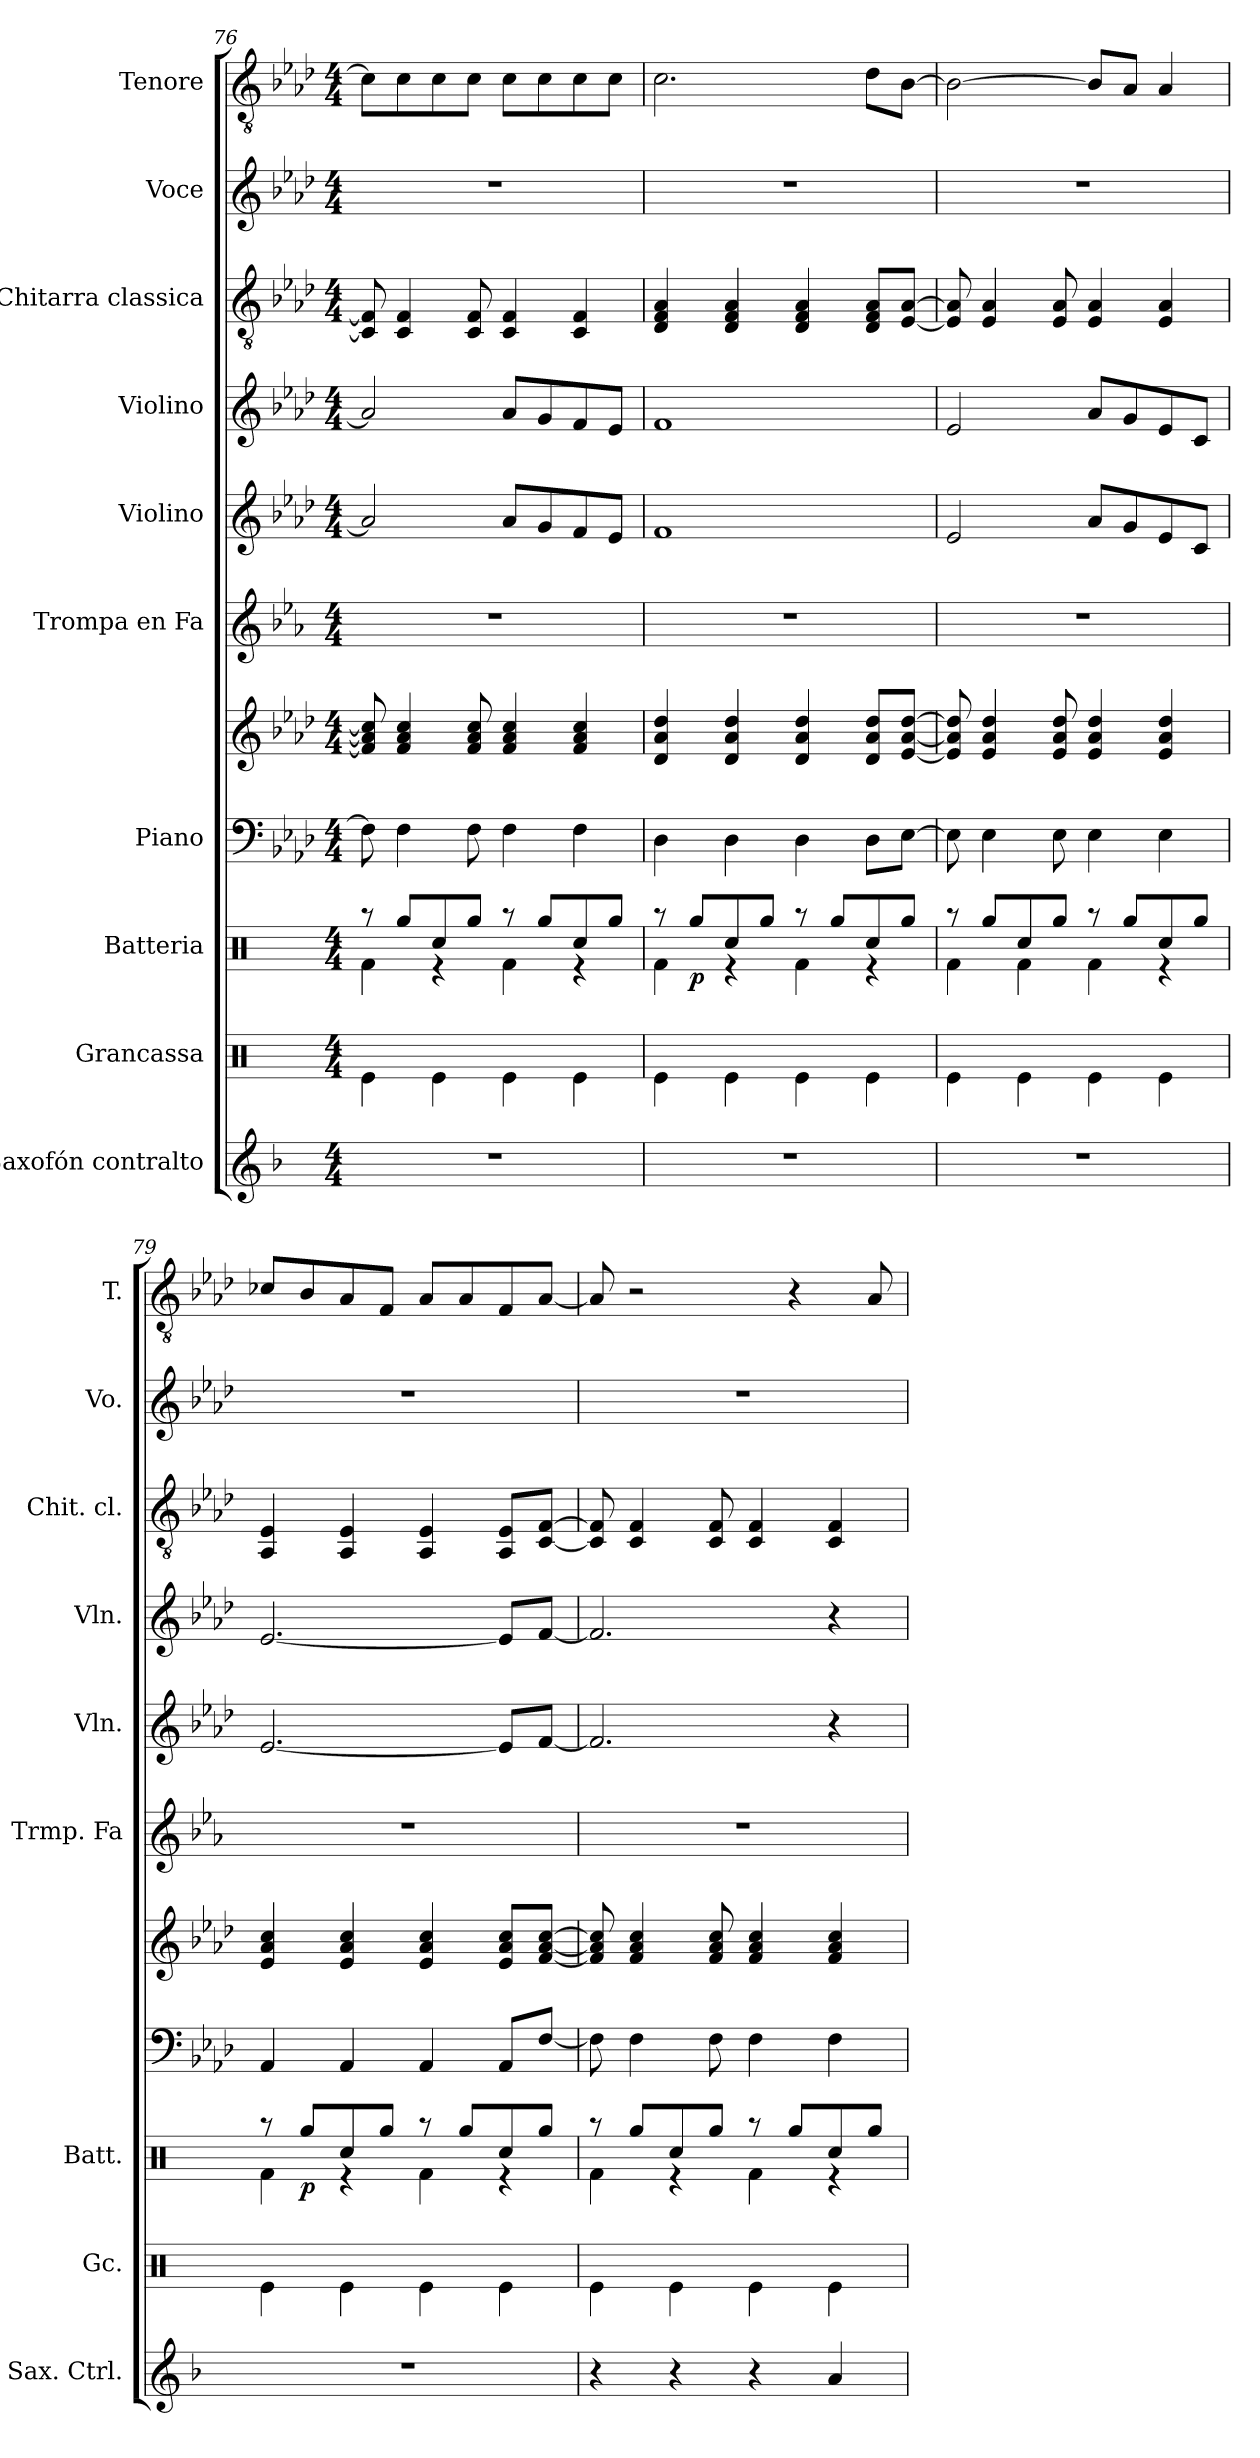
**kern	**kern	**kern	**dynam	**kern	**kern	**kern	**kern	**kern	**kern	**kern	**kern
*part10	*part9	*part8	*part8	*part7	*part7	*part6	*part5	*part4	*part3	*part2	*part1
*staff11	*staff10	*staff9	*staff9	*staff8	*staff7	*staff6	*staff5	*staff4	*staff3	*staff2	*staff1
*I"Saxofón contralto	*I"Grancassa	*I"Batteria	*	*I"Piano	*	*I"Trompa en Fa	*I"Violino	*I"Violino	*I"Chitarra classica	*I"Voce	*I"Tenore
*I'Sax. Ctrl.	*I'Gc.	*I'Batt.	*	*	*	*I'Trmp. Fa	*I'Vln.	*I'Vln.	*I'Chit. cl.	*I'Vo.	*I'T.
*clefG2	*clefX	*clefX	*	*clefF4	*clefG2	*clefG2	*clefG2	*clefG2	*clefGv2	*clefG2	*clefGv2
*ITrd5c9	*	*	*	*	*	*ITrd4c7	*	*	*	*	*
*k[b-e-a-d-]	*k[]	*k[]	*	*k[b-e-a-d-]	*k[b-e-a-d-]	*k[b-e-a-d-]	*k[b-e-a-d-]	*k[b-e-a-d-]	*k[b-e-a-d-]	*k[b-e-a-d-]	*k[b-e-a-d-]
*M4/4	*M4/4	*M4/4	*	*M4/4	*M4/4	*M4/4	*M4/4	*M4/4	*M4/4	*M4/4	*M4/4
=76	=76	=76	=76	=76	=76	=76	=76	=76	=76	=76	=76
*	*	*^	*	*	*	*	*	*	*	*	*
1r	4Re\	8r	4Rf\	.	8F\]	8f/] 8a-/] 8cc/]	1r	2a-/]	2a-/]	8C/] 8F/]	1r	8c\L]
.	.	8Rgg/L	.	.	4F\	4f/ 4a-/ 4cc/	.	.	.	4C/ 4F/	.	8c\
.	4Re\	8Rcc/	4r	.	.	.	.	.	.	.	.	8c\
.	.	8Rgg/J	.	.	8F\	8f/ 8a-/ 8cc/	.	.	.	8C/ 8F/	.	8c\J
.	4Re\	8r	4Rf\	.	4F\	4f/ 4a-/ 4cc/	.	8a-/L	8a-/L	4C/ 4F/	.	8c\L
.	.	8Rgg/L	.	.	.	.	.	8g/	8g/	.	.	8c\
.	4Re\	8Rcc/	4r	.	4F\	4f/ 4a-/ 4cc/	.	8f/	8f/	4C/ 4F/	.	8c\
.	.	8Rgg/J	.	.	.	.	.	8e-/J	8e-/J	.	.	8c\J
=77	=77	=77	=77	=77	=77	=77	=77	=77	=77	=77	=77	=77
1r	4Re\	8r	4Rf\	.	4D-\	4d-/ 4a-/ 4dd-/	1r	1f	1f	4D-/ 4F/ 4A-/	1r	2.c\
!	!	!	!	!LO:DY:b	!	!	!	!	!	!	!	!
.	.	8Rgg/L	.	p	.	.	.	.	.	.	.	.
.	4Re\	8Rcc/	4r	.	4D-\	4d-/ 4a-/ 4dd-/	.	.	.	4D-/ 4F/ 4A-/	.	.
.	.	8Rgg/J	.	.	.	.	.	.	.	.	.	.
.	4Re\	8r	4Rf\	.	4D-\	4d-/ 4a-/ 4dd-/	.	.	.	4D-/ 4F/ 4A-/	.	.
.	.	8Rgg/L	.	.	.	.	.	.	.	.	.	.
.	4Re\	8Rcc/	4r	.	8D-\L	8d-/ 8a-/ 8dd-/L	.	.	.	8D-/ 8F/ 8A-/L	.	8d-\L
.	.	8Rgg/J	.	.	[8E-\J	[8e-/ [8a-/ [8dd-/J	.	.	.	[8E-/ [8A-/J	.	[8B-\J
=78	=78	=78	=78	=78	=78	=78	=78	=78	=78	=78	=78	=78
1r	4Re\	8r	4Rf\	.	8E-\]	8e-/] 8a-/] 8dd-/]	1r	2e-/	2e-/	8E-/] 8A-/]	1r	2B-\_
.	.	8Rgg/L	.	.	4E-\	4e-/ 4a-/ 4dd-/	.	.	.	4E-/ 4A-/	.	.
.	4Re\	8Rcc/	4Rf\	.	.	.	.	.	.	.	.	.
.	.	8Rgg/J	.	.	8E-\	8e-/ 8a-/ 8dd-/	.	.	.	8E-/ 8A-/	.	.
.	4Re\	8r	4Rf\	.	4E-\	4e-/ 4a-/ 4dd-/	.	8a-/L	8a-/L	4E-/ 4A-/	.	8B-/L]
.	.	8Rgg/L	.	.	.	.	.	8g/	8g/	.	.	8A-/J
.	4Re\	8Rcc/	4r	.	4E-\	4e-/ 4a-/ 4dd-/	.	8e-/	8e-/	4E-/ 4A-/	.	4A-/
.	.	8Rgg/J	.	.	.	.	.	8c/J	8c/J	.	.	.
!!LO:PB:g=z
=79	=79	=79	=79	=79	=79	=79	=79	=79	=79	=79	=79	=79
1r	4Re\	8r	4Rf\	.	4AA-/	4e-/ 4a-/ 4cc/	1r	[2.e-/	[2.e-/	4AA-/ 4E-/	1r	8c-X/L
!	!	!	!	!LO:DY:b	!	!	!	!	!	!	!	!
.	.	8Rgg/L	.	p	.	.	.	.	.	.	.	8B-/
.	4Re\	8Rcc/	4r	.	4AA-/	4e-/ 4a-/ 4cc/	.	.	.	4AA-/ 4E-/	.	8A-/
.	.	8Rgg/J	.	.	.	.	.	.	.	.	.	8F/J
.	4Re\	8r	4Rf\	.	4AA-/	4e-/ 4a-/ 4cc/	.	.	.	4AA-/ 4E-/	.	8A-/L
.	.	8Rgg/L	.	.	.	.	.	.	.	.	.	8A-/
.	4Re\	8Rcc/	4r	.	8AA-/L	8e-/ 8a-/ 8cc/L	.	8e-/L]	8e-/L]	8AA-/ 8E-/L	.	8F/
.	.	8Rgg/J	.	.	[8F/J	[8f/ [8a-/ [8cc/J	.	[8f/J	[8f/J	[8C/ [8F/J	.	[8A-/J
=80	=80	=80	=80	=80	=80	=80	=80	=80	=80	=80	=80	=80
4r	4Re\	8r	4Rf\	.	8F\]	8f/] 8a-/] 8cc/]	1r	2.f/]	2.f/]	8C/] 8F/]	1r	8A-/]
.	.	8Rgg/L	.	.	4F\	4f/ 4a-/ 4cc/	.	.	.	4C/ 4F/	.	2r
4r	4Re\	8Rcc/	4r	.	.	.	.	.	.	.	.	.
.	.	8Rgg/J	.	.	8F\	8f/ 8a-/ 8cc/	.	.	.	8C/ 8F/	.	.
4r	4Re\	8r	4Rf\	.	4F\	4f/ 4a-/ 4cc/	.	.	.	4C/ 4F/	.	.
.	.	8Rgg/L	.	.	.	.	.	.	.	.	.	4r
4c/	4Re\	8Rcc/	4r	.	4F\	4f/ 4a-/ 4cc/	.	4r	4r	4C/ 4F/	.	.
.	.	8Rgg/J	.	.	.	.	.	.	.	.	.	8A-/
*	*	*v	*v	*	*	*	*	*	*	*	*	*
=	=	=	=	=	=	=	=	=	=	=	=
*-	*-	*-	*-	*-	*-	*-	*-	*-	*-	*-	*-
